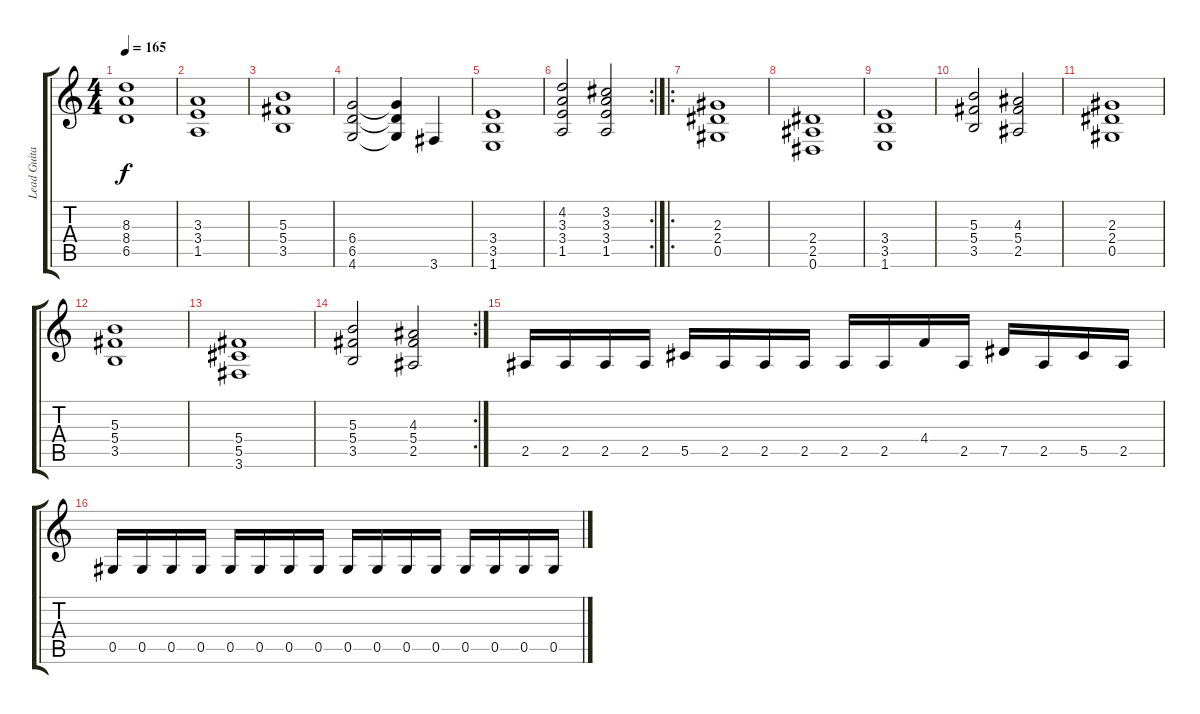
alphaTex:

\track ("Lead Guitar" "Lead Guita") {instrument distortionguitar}
\staff {score tabs}
\tuning (Eb4 Bb3 Gb3 Db3 Ab2 Eb2) {hide}
\ts (4 4)
\tempo 165
\clef g2
\ks c
(8.3 8.4 6.5).1{dy f instrument distortionguitar} |
(3.3 3.4 1.5).1 |
(5.3 5.4 3.5).1 |
(6.4 6.5 4.6).2 (6.4{t} 6.5{t} 4.6{t}).4 3.6.4 |
(3.4 3.5 1.6).1 |
\rc 2
(4.2 3.3 3.4 1.5).2 (3.2 3.3 3.4 1.5).2 |
\ro
(2.3 2.4 0.5).1 |
(2.4 2.5 0.6).1 |
(3.4 3.5 1.6).1 |
(5.3 5.4 3.5).2 (4.3 5.4 2.5).2 |
(2.3 2.4 0.5).1 |
(5.3 5.4 3.5).1 |
(5.4 5.5 3.6).1 |
\rc 2
(5.3 5.4 3.5).2 (4.3 5.4 2.5).2 |
2.5.16{volume 13} 2.5.16 2.5.16 2.5.16 5.5.16 2.5.16 2.5.16 2.5.16 2.5.16 2.5.16 4.4.16 2.5.16 7.5.16 2.5.16 5.5.16 2.5.16 |
0.5.16 0.5.16 0.5.16 0.5.16 0.5.16 0.5.16 0.5.16 0.5.16 0.5.16 0.5.16 0.5.16 0.5.16 0.5.16 0.5.16 0.5.16 0.5.16
